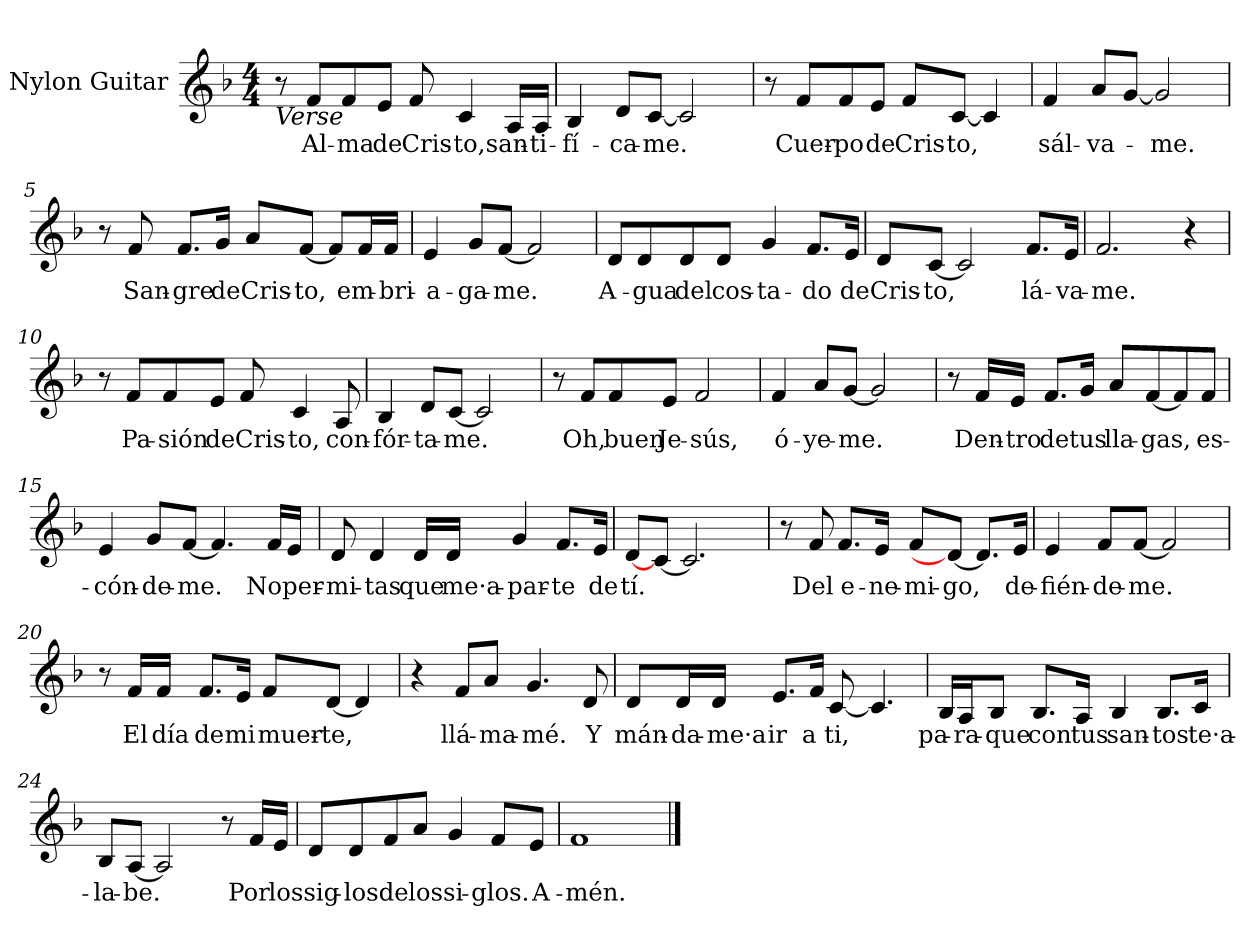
**kern	**text
*part1	*part1
*staff1	*staff1
*I"Nylon Guitar	*
*clefG2	*
*k[b-]	*
*M4/4	*
=1	=1
!LO:TX:b:i:t=Verse	!
8r	.
!	!LO:LY:b
8f/L	Al-
!	!LO:LY:b
8f/	-ma
!	!LO:LY:b
8e/J	de
!	!LO:LY:b
8f/	Cris-
!	!LO:LY:b
4c/	-to,
!	!LO:LY:b
16A/LL	san-
!	!LO:LY:b
16A/JJ	-ti-
=2	=2
!	!LO:LY:b
4B-/	-fí-
!	!LO:LY:b
8d/L	-ca-
!	!LO:LY:b
[8c/J	-me.
2c/]	.
=3	=3
8r	.
!	!LO:LY:b
8f/L	Cuer-
!	!LO:LY:b
8f/	-po
!	!LO:LY:b
8e/J	de
!	!LO:LY:b
8f/L	Cris-
!	!LO:LY:b
[8c/J	-to,
4c/]	.
=4	=4
!	!LO:LY:b
4f/	sál-
!	!LO:LY:b
8a/L	-va-
[8g/J	.
!	!LO:LY:b
2g/]	-me.
!!LO:LB:g=z
=5	=5
8r	.
!	!LO:LY:b
8f/	San-
!	!LO:LY:b
8.f/L	-gre
!	!LO:LY:b
16g/Jk	de
!	!LO:LY:b
8a/L	Cris-
!	!LO:LY:b
[8f/J	-to,
8f/L]	.
!	!LO:LY:b
16f/L	em-
!	!LO:LY:b
16f/JJ	-bri-
=6	=6
!	!LO:LY:b
4e/	-a-
!	!LO:LY:b
8g/L	-ga-
!	!LO:LY:b
[8f/J	-me.
2f/]	.
=7	=7
!	!LO:LY:b
8d/L	A-
!	!LO:LY:b
8d/	-gua
!	!LO:LY:b
8d/	del
!	!LO:LY:b
8d/J	cos-
!	!LO:LY:b
4g/	-ta-
!	!LO:LY:b
8.f/L	-do
!	!LO:LY:b
16e/Jk	de
=8	=8
!	!LO:LY:b
8d/L	Cris-
!	!LO:LY:b
[8c/J	-to,
2c/]	.
!	!LO:LY:b
8.f/L	lá-
!	!LO:LY:b
16e/Jk	-va-
=9	=9
!	!LO:LY:b
2.f/	-me.
4r	.
!!LO:LB:g=z
=10	=10
8r	.
!	!LO:LY:b
8f/L	Pa-
!	!LO:LY:b
8f/	-sión
!	!LO:LY:b
8e/J	de
!	!LO:LY:b
8f/	Cris-
!	!LO:LY:b
4c/	-to,
!	!LO:LY:b
8A/	con-
=11	=11
!	!LO:LY:b
4B-/	-fór-
!	!LO:LY:b
8d/L	-ta-
!	!LO:LY:b
[8c/J	-me.
2c/]	.
=12	=12
8r	.
!	!LO:LY:b
8f/L	Oh,
!	!LO:LY:b
8f/	buen
!	!LO:LY:b
8e/J	Je-
!	!LO:LY:b
2f/	-sús,
=13	=13
!	!LO:LY:b
4f/	ó-
!	!LO:LY:b
8a/L	-ye-
!	!LO:LY:b
[8g/J	-me.
2g/]	.
!!LO:LB:g=z
=14	=14
8r	.
!	!LO:LY:b
16f/LL	Den-
!	!LO:LY:b
16e/JJ	-tro
!	!LO:LY:b
8.f/L	de
!	!LO:LY:b
16g/Jk	tus
!	!LO:LY:b
8a/L	lla-
!	!LO:LY:b
[8f/	-gas,
8f/]	.
!	!LO:LY:b
8f/J	es-
=15	=15
!	!LO:LY:b
4e/	-cón-
!	!LO:LY:b
8g/L	-de-
!	!LO:LY:b
[8f/J	-me.
4.f/]	.
!	!LO:LY:b
16f/LL	No
!	!LO:LY:b
16e/JJ	per-
=16	=16
!	!LO:LY:b
8d/	-mi-
!	!LO:LY:b
4d/	-tas
!	!LO:LY:b
16d/LL	que
!	!LO:LY:b
16d/JJ	me·a-
!	!LO:LY:b
4g/	-par-
!	!LO:LY:b
8.f/L	-te
!	!LO:LY:b
16e/Jk	de
=17	=17
!	!LO:LY:b
[8d/L	tí.
[8c/J	.
2.c/]	.
!!LO:LB:g=z
=18	=18
8r	.
!	!LO:LY:b
8f/	Del
!	!LO:LY:b
8.f/L	e-
!	!LO:LY:b
16e/Jk	-ne-
!	!LO:LY:b
8f/L	-mi-
!	!LO:LY:b
8d/J_	-go,
8.d/L]	.
!	!LO:LY:b
16e/Jk	de-
=19	=19
!	!LO:LY:b
4e/	-fién-
!	!LO:LY:b
8f/L	-de-
!	!LO:LY:b
[8f/J	-me.
2f/]	.
=20	=20
8r	.
!	!LO:LY:b
16f/LL	El
!	!LO:LY:b
16f/JJ	día
!	!LO:LY:b
8.f/L	de
!	!LO:LY:b
16e/Jk	mi
!	!LO:LY:b
8f/L	muer-
!	!LO:LY:b
[8d/J	-te,
4d/]	.
=21	=21
4r	.
!	!LO:LY:b
8f/L	llá-
!	!LO:LY:b
8a/J	-ma-
!	!LO:LY:b
4.g/	-mé.
!	!LO:LY:b
8d/	Y
!!LO:LB:g=z
=22	=22
!	!LO:LY:b
8d/L	mán-
!	!LO:LY:b
16d/L	-da-
!	!LO:LY:b
16d/JJ	-me·a
!	!LO:LY:b
8.e/L	ir
!	!LO:LY:b
16f/Jk	a
!	!LO:LY:b
[8c/	ti,
4.c/]	.
=23	=23
!	!LO:LY:b
16B-/LL	pa-
!	!LO:LY:b
16A/J	-ra-
!	!LO:LY:b
8B-/J	-que
!	!LO:LY:b
8.B-/L	con
!	!LO:LY:b
16A/Jk	tus
!	!LO:LY:b
4B-/	san-
!	!LO:LY:b
8.B-/L	-tos
!	!LO:LY:b
16c/Jk	te·a-
=24	=24
!	!LO:LY:b
8B-/L	-la-
!	!LO:LY:b
[8A/J	-be.
2A/]	.
8r	.
!	!LO:LY:b
16f/LL	Por
!	!LO:LY:b
16e/JJ	los
!!LO:LB:g=z
=25	=25
!	!LO:LY:b
8d/L	sig-
!	!LO:LY:b
8d/	-los
!	!LO:LY:b
8f/	de
!	!LO:LY:b
8a/J	los
!	!LO:LY:b
4g/	si-
!	!LO:LY:b
8f/L	-glos.
!	!LO:LY:b
8e/J	A-
=26	=26
!	!LO:LY:b
1f	-mén.
==	==
*-	*-
